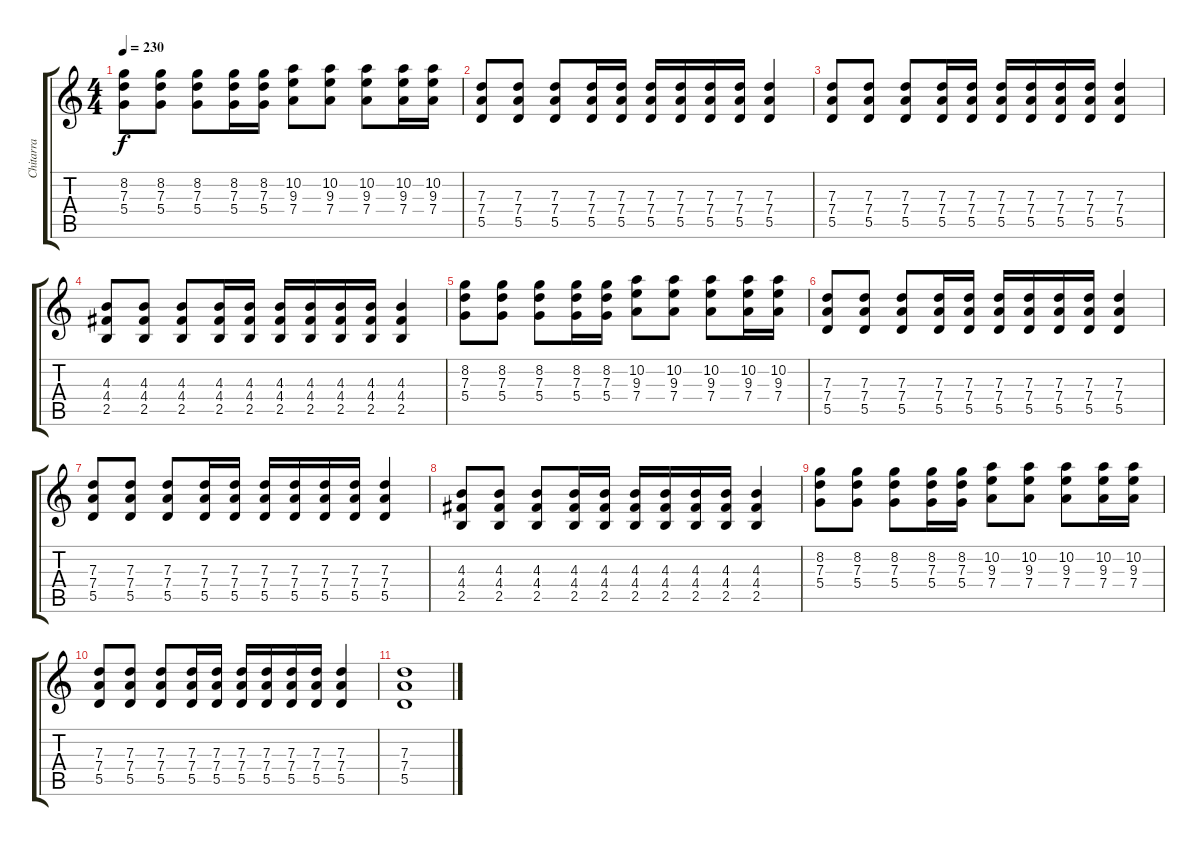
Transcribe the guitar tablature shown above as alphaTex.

\track ("Chitarra" "Chitarra") {instrument distortionguitar}
\staff {score tabs}
\tuning (E4 B3 G3 D3 A2 E2) {hide}
\ts (4 4)
\tempo 230
\clef g2
\ks c
(8.2 7.3 5.4).8{dy f} (8.2 7.3 5.4).8 (8.2 7.3 5.4).8 (8.2 7.3 5.4).16 (8.2 7.3 5.4).16 (10.2 9.3 7.4).8 (10.2 9.3 7.4).8 (10.2 9.3 7.4).8 (10.2 9.3 7.4).16 (10.2 9.3 7.4).16 |
(7.3 7.4 5.5).8 (7.3 7.4 5.5).8 (7.3 7.4 5.5).8 (7.3 7.4 5.5).16 (7.3 7.4 5.5).16 (7.3 7.4 5.5).16 (7.3 7.4 5.5).16 (7.3 7.4 5.5).16 (7.3 7.4 5.5).16 (7.3 7.4 5.5).4 |
(7.3 7.4 5.5).8 (7.3 7.4 5.5).8 (7.3 7.4 5.5).8 (7.3 7.4 5.5).16 (7.3 7.4 5.5).16 (7.3 7.4 5.5).16 (7.3 7.4 5.5).16 (7.3 7.4 5.5).16 (7.3 7.4 5.5).16 (7.3 7.4 5.5).4 |
(4.3 4.4 2.5).8 (4.3 4.4 2.5).8 (4.3 4.4 2.5).8 (4.3 4.4 2.5).16 (4.3 4.4 2.5).16 (4.3 4.4 2.5).16 (4.3 4.4 2.5).16 (4.3 4.4 2.5).16 (4.3 4.4 2.5).16 (4.3 4.4 2.5).4 |
(8.2 7.3 5.4).8 (8.2 7.3 5.4).8 (8.2 7.3 5.4).8 (8.2 7.3 5.4).16 (8.2 7.3 5.4).16 (10.2 9.3 7.4).8 (10.2 9.3 7.4).8 (10.2 9.3 7.4).8 (10.2 9.3 7.4).16 (10.2 9.3 7.4).16 |
(7.3 7.4 5.5).8 (7.3 7.4 5.5).8 (7.3 7.4 5.5).8 (7.3 7.4 5.5).16 (7.3 7.4 5.5).16 (7.3 7.4 5.5).16 (7.3 7.4 5.5).16 (7.3 7.4 5.5).16 (7.3 7.4 5.5).16 (7.3 7.4 5.5).4 |
(7.3 7.4 5.5).8 (7.3 7.4 5.5).8 (7.3 7.4 5.5).8 (7.3 7.4 5.5).16 (7.3 7.4 5.5).16 (7.3 7.4 5.5).16 (7.3 7.4 5.5).16 (7.3 7.4 5.5).16 (7.3 7.4 5.5).16 (7.3 7.4 5.5).4 |
(4.3 4.4 2.5).8 (4.3 4.4 2.5).8 (4.3 4.4 2.5).8 (4.3 4.4 2.5).16 (4.3 4.4 2.5).16 (4.3 4.4 2.5).16 (4.3 4.4 2.5).16 (4.3 4.4 2.5).16 (4.3 4.4 2.5).16 (4.3 4.4 2.5).4 |
(8.2 7.3 5.4).8 (8.2 7.3 5.4).8 (8.2 7.3 5.4).8 (8.2 7.3 5.4).16 (8.2 7.3 5.4).16 (10.2 9.3 7.4).8 (10.2 9.3 7.4).8 (10.2 9.3 7.4).8 (10.2 9.3 7.4).16 (10.2 9.3 7.4).16 |
(7.3 7.4 5.5).8 (7.3 7.4 5.5).8 (7.3 7.4 5.5).8 (7.3 7.4 5.5).16 (7.3 7.4 5.5).16 (7.3 7.4 5.5).16 (7.3 7.4 5.5).16 (7.3 7.4 5.5).16 (7.3 7.4 5.5).16 (7.3 7.4 5.5).4 |
(7.3 7.4 5.5).1
